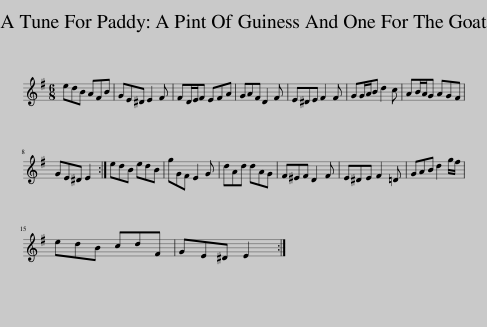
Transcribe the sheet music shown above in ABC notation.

X:1
L:1/8
M:6/8
I:linebreak $
K:Emin
V:1 treble
V:1
 edB AFB | GE^D E2 F | FD/E/F EFA | GAF D2 F | E^DE F2 F | %5
 GG/A/B d2 c | AB/A/G AGF |$ GE^D E2 :| edB edB | gGF E2 G | %10
 dAd dAG | F^EF D2 F | E^DE F2 =D | GAB d2 g/f/ |$ edB cdF | %15
 GE^D E2 :| %16
